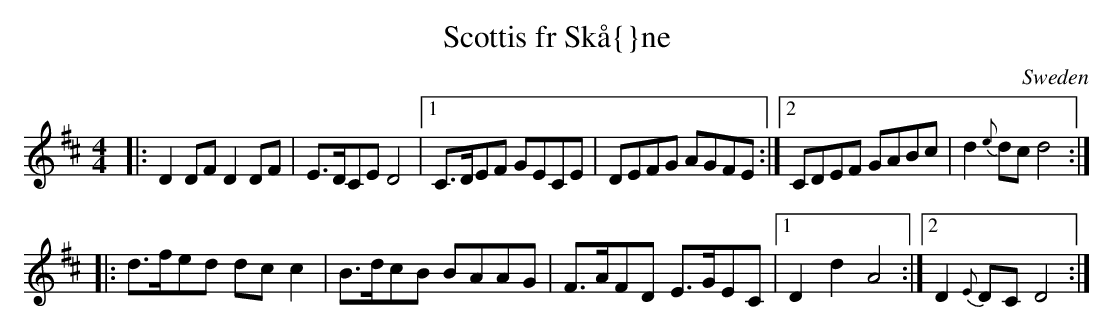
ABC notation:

X:1
T: Scottis fr Sk\aa{}ne
O: Sweden
M: 4/4
K: D
|: D2DF  D2DF | E>DCE   D4 |1\
   C>DEF GECE | DEFG  AGFE :|2\
   CDEF  GABc | d2{e}dc d4 :|
|: d>fed dcc2 | B>dcB BAAG | F>AFD E>GEC |1\
   D2d2   A4 :|2 D2{E}DC D4 :|
